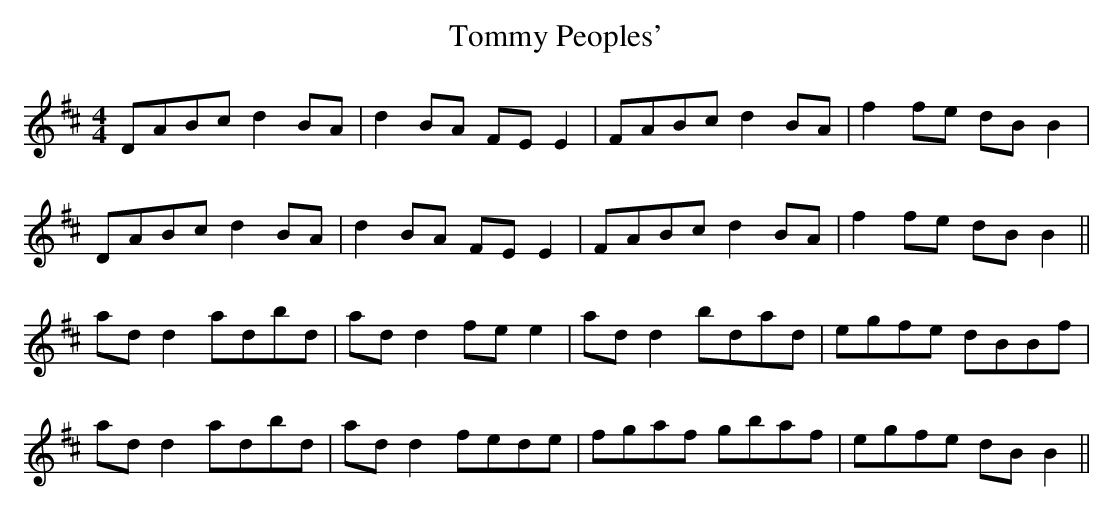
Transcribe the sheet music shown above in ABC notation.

X:1
T: Tommy Peoples'
L: 1/8
M: 4/4
K: D
DABc d2 BA|d2 BA FE E2|FABc d2 BA|f2 fe dB B2|
DABc d2 BA|d2 BA FE E2|FABc d2 BA|f2 fe dB B2||
ad d2 adbd|ad d2 fe e2|ad d2 bdad|egfe dBBf|
ad d2 adbd| ad d2 fede|fgaf gbaf|egfe dB B2||
